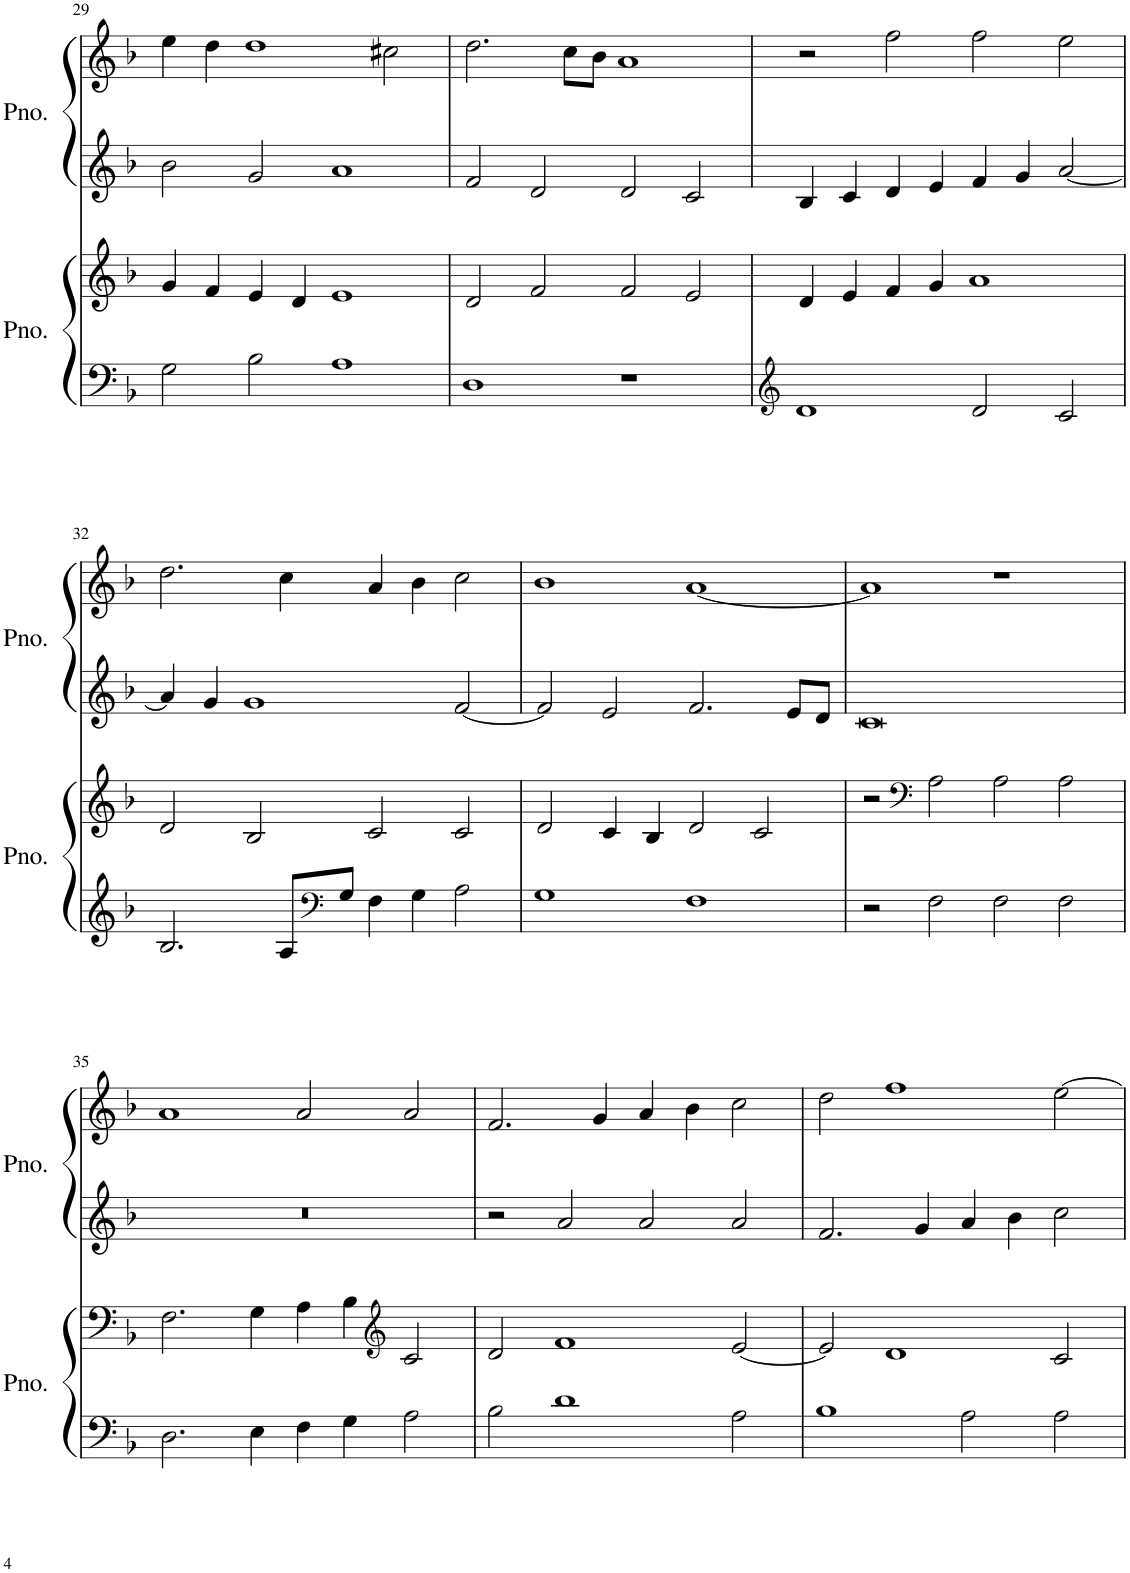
**kern	**kern	**kern	**kern
*part2	*part2	*part1	*part1
*staff4	*staff3	*staff2	*staff1
*I"Piano	*	*I"Piano	*
*I'Pno.	*	*I'Pno.	*
!!LO:PB:g=z
*clefF4	*clefG2	*clefG2	*clefG2
*k[b-]	*k[b-]	*k[b-]	*k[b-]
*M4/2	*M4/2	*M4/2	*M4/2
=29	=29	=29	=29
2G\	4g/	2b-\	4ee\
.	4f/	.	4dd\
2B-\	4e/	2g/	1dd
.	4d/	.	.
1A	1e	1a	.
.	.	.	2cc#X\
=30	=30	=30	=30
1D	2d/	2f/	2.dd\
.	2f/	2d/	.
.	.	.	8cc\L
.	.	.	8b-\J
1r	2f/	2d/	1a
.	2e/	2c/	.
=31	=31	=31	=31
*clefG2	*	*	*
1d	4d/	4B-/	2r
.	4e/	4c/	.
.	4f/	4d/	2ff\
.	4g/	4e/	.
2d/	1a	4f/	2ff\
.	.	4g/	.
2c/	.	[2a/	2ee\
!!LO:LB:g=z
=32	=32	=32	=32
2.B-/	2d/	4a/]	2.dd\
.	.	4g/	.
.	2B-/	1g	.
8A/L	.	.	4cc\
*clefF4	*	*	*
8G/J	.	.	.
4F\	2c/	.	4a/
4G\	.	.	4b-\
2A\	2c/	[2f/	2cc\
=33	=33	=33	=33
1G	2d/	2f/]	1b-
.	4c/	2e/	.
.	4B-/	.	.
1F	2d/	2.f/	[1a
.	2c/	.	.
.	.	8e/L	.
.	.	8d/J	.
=34	=34	=34	=34
2r	2r	0c	1a]
*	*clefF4	*	*
2F\	2A\	.	.
2F\	2A\	.	1r
2F\	2A\	.	.
!!LO:LB:g=z
=35	=35	=35	=35
2.D\	2.F\	0r	1a
4E\	4G\	.	.
4F\	4A\	.	2a/
4G\	4B-\	.	.
*	*clefG2	*	*
2A\	2c/	.	2a/
=36	=36	=36	=36
2B-\	2d/	2r	2.f/
1d	1f	2a/	.
.	.	.	4g/
.	.	2a/	4a/
.	.	.	4b-\
2A\	[2e/	2a/	2cc\
=37	=37	=37	=37
1B-	2e/]	2.f/	2dd\
.	1d	.	1ff
.	.	4g/	.
2A\	.	4a/	.
.	.	4b-\	.
2A\	2c/	2cc\	[2ee\
=	=	=	=
*-	*-	*-	*-
